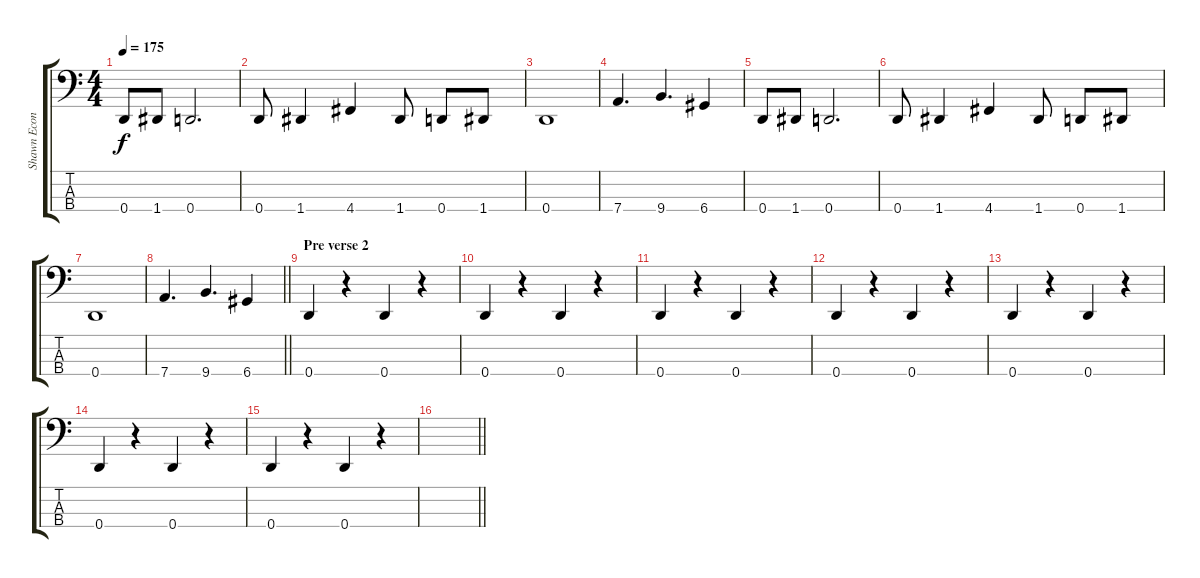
\track ("Shawn Economaki" "Shawn Econ") {instrument electricbasspick}
\staff {score tabs}
\tuning (G2 D2 A1 D1) {hide}
\ts (4 4)
\tempo 175
\clef f4
\ks c
0.4.8{dy f} 1.4.8 0.4.2{d} |
0.4.8 1.4.4 4.4.4 1.4.8 0.4.8 1.4.8 |
0.4.1 |
7.4.4{d} 9.4.4{d} 6.4.4 |
0.4.8 1.4.8 0.4.2{d} |
0.4.8 1.4.4 4.4.4 1.4.8 0.4.8 1.4.8 |
0.4.1 |
\barLineRight lightlight
7.4.4{d} 9.4.4{d} 6.4.4 |
\section ("" "Pre verse 2")
0.4.4 r.4 0.4.4 r.4 |
0.4.4 r.4 0.4.4 r.4 |
0.4.4 r.4 0.4.4 r.4 |
0.4.4 r.4 0.4.4 r.4 |
0.4.4 r.4 0.4.4 r.4 |
0.4.4 r.4 0.4.4 r.4 |
0.4.4 r.4 0.4.4 r.4 |
\barLineRight lightlight
